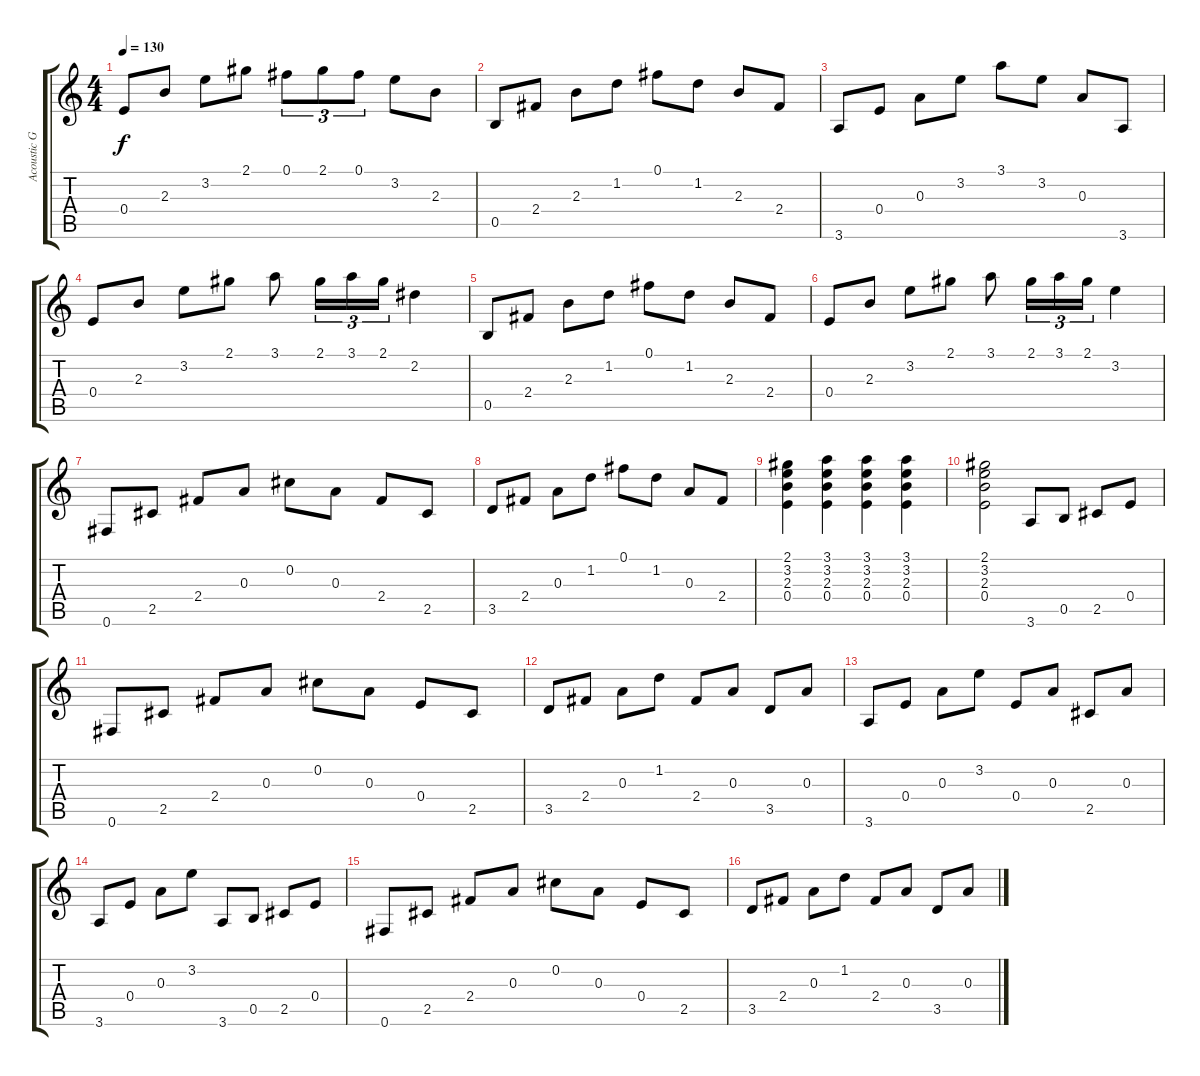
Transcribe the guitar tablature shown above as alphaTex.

\track ("Acoustic Guitar 2" "Acoustic G") {instrument acousticguitarsteel}
\staff {score tabs}
\tuning (Gb4 Db4 A3 E3 B2 Gb2) {hide}
\ts (4 4)
\tempo 130
\clef g2
\ks c
0.4.8{dy f} 2.3.8 3.2.8 2.1.8 0.1.8{tu (3 2)} 2.1.8{tu (3 2)} 0.1.8{tu (3 2)} 3.2.8 2.3.8 |
0.5.8 2.4.8 2.3.8 1.2.8 0.1.8 1.2.8 2.3.8 2.4.8 |
3.6.8 0.4.8 0.3.8 3.2.8 3.1.8 3.2.8 0.3.8 3.6.8 |
0.4.8 2.3.8 3.2.8 2.1.8 3.1.8 2.1.16{tu (3 2)} 3.1.16{tu (3 2)} 2.1.16{tu (3 2)} 2.2.4 |
0.5.8 2.4.8 2.3.8 1.2.8 0.1.8 1.2.8 2.3.8 2.4.8 |
0.4.8 2.3.8 3.2.8 2.1.8 3.1.8 2.1.16{tu (3 2)} 3.1.16{tu (3 2)} 2.1.16{tu (3 2)} 3.2.4 |
0.6.8 2.5.8 2.4.8 0.3.8 0.2.8 0.3.8 2.4.8 2.5.8 |
3.5.8 2.4.8 0.3.8 1.2.8 0.1.8 1.2.8 0.3.8 2.4.8 |
(2.1 3.2 2.3 0.4).4 (3.1 3.2 2.3 0.4).4 (3.1 3.2 2.3 0.4).4 (3.1 3.2 2.3 0.4).4 |
(2.1 3.2 2.3 0.4).2 3.6.8 0.5.8 2.5.8 0.4.8 |
0.6.8 2.5.8 2.4.8 0.3.8 0.2.8 0.3.8 0.4.8 2.5.8 |
3.5.8 2.4.8 0.3.8 1.2.8 2.4.8 0.3.8 3.5.8 0.3.8 |
3.6.8 0.4.8 0.3.8 3.2.8 0.4.8 0.3.8 2.5.8 0.3.8 |
3.6.8 0.4.8 0.3.8 3.2.8 3.6.8 0.5.8 2.5.8 0.4.8 |
0.6.8 2.5.8 2.4.8 0.3.8 0.2.8 0.3.8 0.4.8 2.5.8 |
3.5.8 2.4.8 0.3.8 1.2.8 2.4.8 0.3.8 3.5.8 0.3.8
